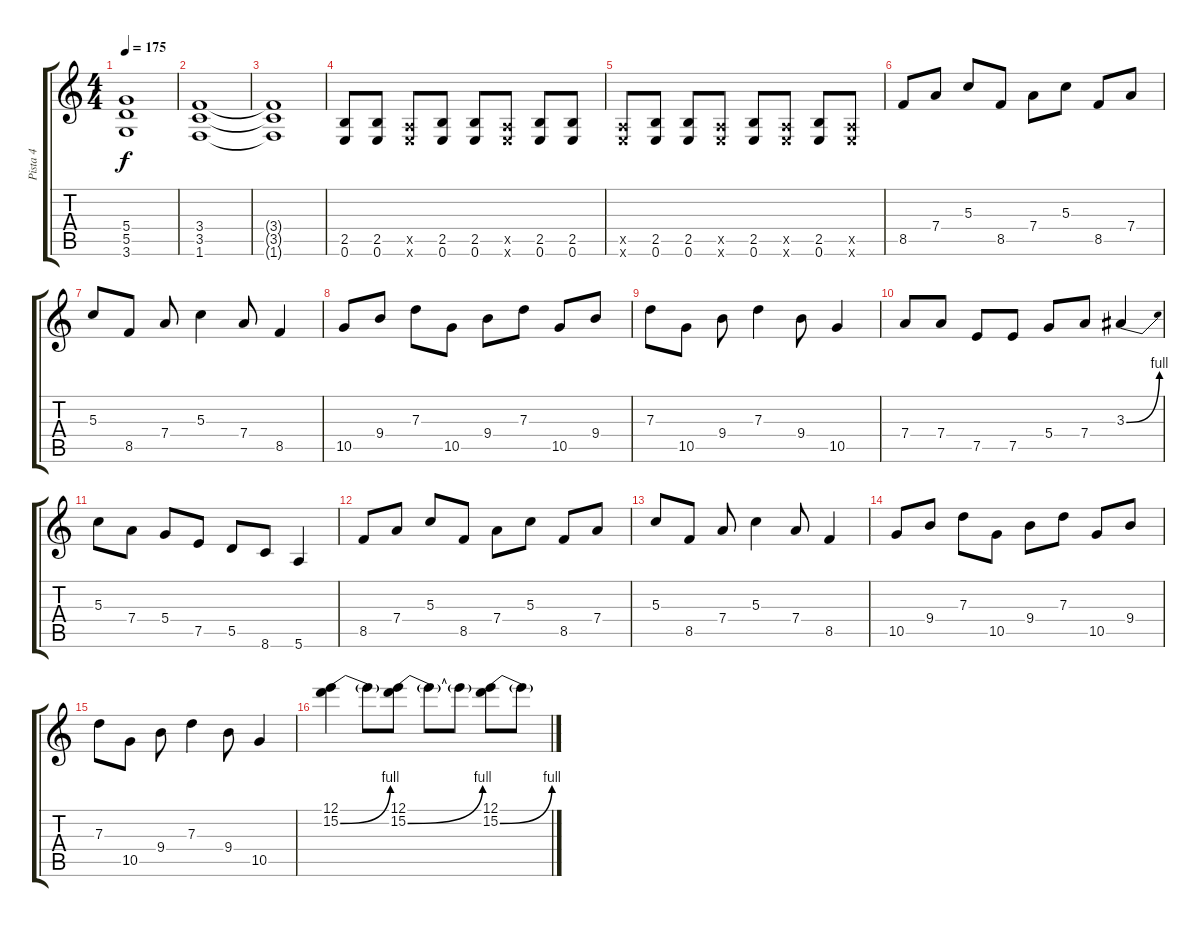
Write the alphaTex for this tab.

\track ("Pista 4" "Pista 4") {instrument distortionguitar}
\staff {score tabs}
\tuning (E4 B3 G3 D3 A2 E2) {hide}
\ts (4 4)
\tempo 175
\clef g2
\ks c
(5.4{t} 5.5{t} 3.6{t}).1{dy f} |
(3.4 3.5 1.6).1 |
(3.4{t} 3.5{t} 1.6{t}).1 |
(2.5 0.6).8 (2.5 0.6).8 (0.5{x} 0.6{x}).8 (2.5 0.6).8 (2.5 0.6).8 (0.5{x} 0.6{x}).8 (2.5 0.6).8 (2.5 0.6).8 |
(0.5{x} 0.6{x}).8 (2.5 0.6).8 (2.5 0.6).8 (0.5{x} 0.6{x}).8 (2.5 0.6).8 (0.5{x} 0.6{x}).8 (2.5 0.6).8 (0.5{x} 0.6{x}).8 |
8.5.8 7.4.8 5.3.8 8.5.8 7.4.8 5.3.8 8.5.8 7.4.8 |
5.3.8 8.5.8 7.4.8 5.3.4 7.4.8 8.5.4 |
10.5.8 9.4.8 7.3.8 10.5.8 9.4.8 7.3.8 10.5.8 9.4.8 |
7.3.8 10.5.8 9.4.8 7.3.4 9.4.8 10.5.4 |
7.4.8 7.4.8 7.5.8 7.5.8 5.4.8 7.4.8 3.3{be (bend 0 0 60 4)}.4 |
5.3.8 7.4.8 5.4.8 7.5.8 5.5.8 8.6.8 5.6.4 |
8.5.8 7.4.8 5.3.8 8.5.8 7.4.8 5.3.8 8.5.8 7.4.8 |
5.3.8 8.5.8 7.4.8 5.3.4 7.4.8 8.5.4 |
10.5.8 9.4.8 7.3.8 10.5.8 9.4.8 7.3.8 10.5.8 9.4.8 |
7.3.8 10.5.8 9.4.8 7.3.4 9.4.8 10.5.4 |
(12.1 15.2{be (bend 0 0 60 4)}).4 15.2{t}.8 (12.1 15.2{be (bend 0 0 60 4)}).8 15.2{t}.8 15.2{t}.8 (12.1 15.2{be (bend 0 0 60 4)}).8 15.2{t}.8
